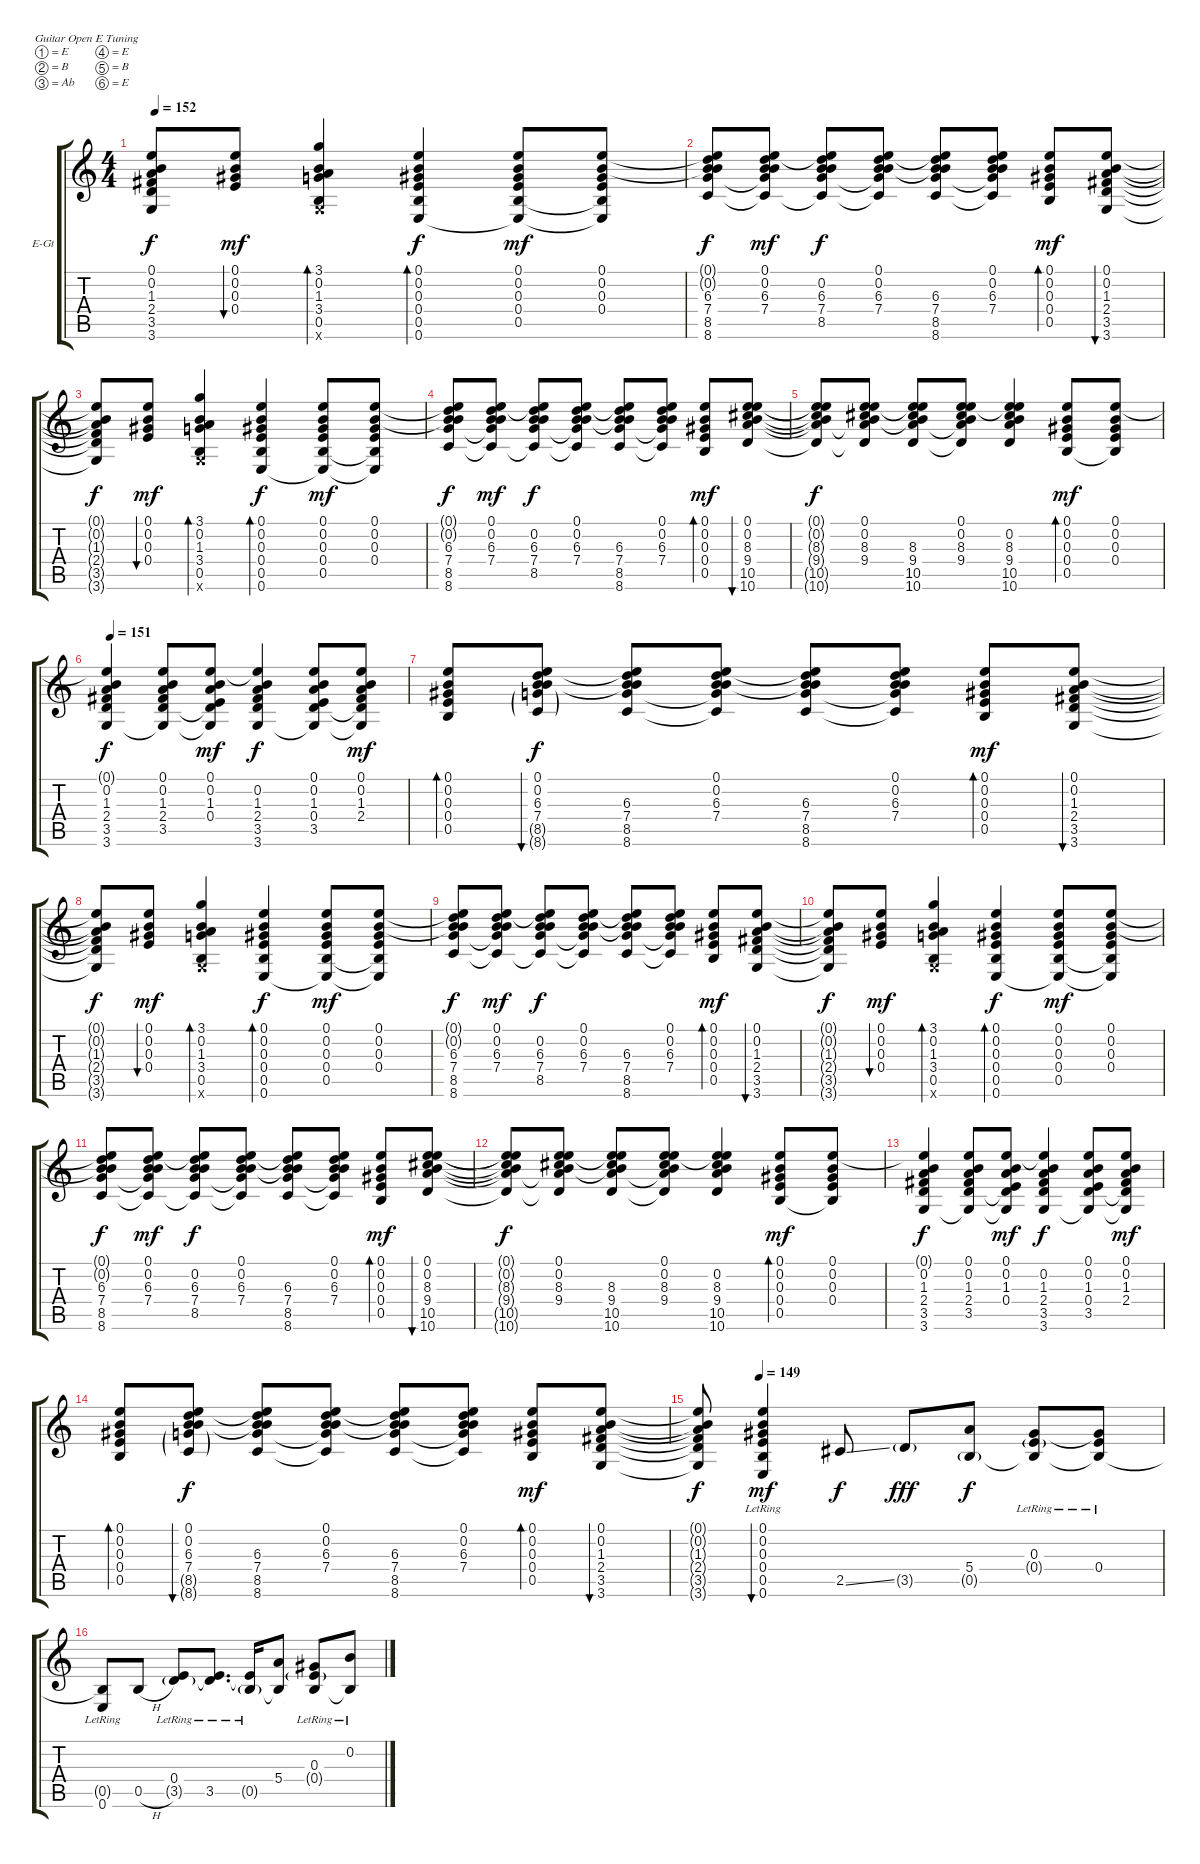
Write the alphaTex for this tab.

\bracketExtendMode groupsimilarinstruments
\firstSystemTrackNameOrientation horizontal
\otherSystemsTrackNameOrientation horizontal
\track ("guitar" "E-Gt") {instrument electricguitarclean}
\staff {score tabs}
\tuning (E4 B3 Ab3 E3 B2 E2)
\ts (4 4)
\tempo 152
\clef g2
\ks c
(0.1{t} 0.2{t} 1.3{t} 2.4{t} 3.5{t} 3.6{t}).8{dy f} (0.1 0.2 0.3 0.4).8{bu 30 dy mf} (3.1 0.2 1.3 3.4 0.5 3.6{x}).4{bd 30} (0.1 0.2 0.3 0.4 0.5 0.6).4{bd 30 dy f} (0.1 0.2 0.3 0.4 0.5 0.6{t}).8{dy mf} (0.1 0.2 0.3 0.4 0.5{t} 0.6{t}).8 |
(0.1{t} 0.2{t} 6.3 7.4 8.5 8.6).8{dy f} (0.1 0.2 6.3 7.4 8.5{t} 8.6{t}).8{dy mf} (0.1{t} 0.2 6.3 7.4 8.5 8.6{t}).8{dy f} (0.1 0.2 6.3 7.4 8.5{t} 8.6{t}).8 (0.1{t} 0.2{t} 6.3 7.4 8.5 8.6).8 (0.1 0.2 6.3 7.4 8.5{t} 8.6{t}).8 (0.1 0.2 0.3 0.4 0.5).8{bd 30 dy mf} (0.1 0.2 1.3 2.4 3.5 3.6).8{bu 30} |
(0.1{t} 0.2{t} 1.3{t} 2.4{t} 3.5{t} 3.6{t}).8{dy f} (0.1 0.2 0.3 0.4).8{bu 30 dy mf} (3.1 0.2 1.3 3.4 0.5 3.6{x}).4{bd 30} (0.1 0.2 0.3 0.4 0.5 0.6).4{bd 30 dy f} (0.1 0.2 0.3 0.4 0.5 0.6{t}).8{dy mf} (0.1 0.2 0.3 0.4 0.5{t} 0.6{t}).8 |
(0.1{t} 0.2{t} 6.3 7.4 8.5 8.6).8{dy f} (0.1 0.2 6.3 7.4 8.5{t} 8.6{t}).8{dy mf} (0.1{t} 0.2 6.3 7.4 8.5 8.6{t}).8{dy f} (0.1 0.2 6.3 7.4 8.5{t} 8.6{t}).8 (0.1{t} 0.2{t} 6.3 7.4 8.5 8.6).8 (0.1 0.2 6.3 7.4 8.5{t} 8.6{t}).8 (0.1 0.2 0.3 0.4 0.5).8{bd 30 dy mf} (0.1 0.2 8.3 9.4 10.5 10.6).8{bu 30} |
(0.1{t} 0.2{t} 8.3{t} 9.4{t} 10.5{t} 10.6{t}).8{dy f} (0.1 0.2 8.3 9.4 10.5{t} 10.6{t}).8 (0.1{t} 0.2{t} 8.3 9.4 10.5 10.6).8 (0.1 0.2 8.3 9.4 10.5{t} 10.6{t}).8 (0.1{t} 0.2 8.3 9.4 10.5 10.6).4 (0.1 0.2 0.3 0.4 0.5).8{bd 30 dy mf} (0.1 0.2 0.3 0.4 0.5{t}).8 |
\tempo 151
(0.1{t} 0.2 1.3 2.4 3.5 3.6).4{dy f} (0.1 0.2 1.3 2.4 3.5 3.6{t}).8 (0.1 0.2 1.3 0.4 3.5{t} 3.6{t}).8{dy mf} (0.1{t} 0.2 1.3 2.4 3.5 3.6).4{dy f} (0.1 0.2 1.3 0.4 3.5 3.6{t}).8 (0.1 0.2 1.3 2.4 3.5{t} 3.6{t}).8{dy mf} |
(0.1 0.2 0.3 0.4 0.5).8{bd 30} (0.1 0.2 6.3 7.4 8.5{g} 8.6{g}).8{bu 30 dy f} (0.1{t} 0.2{t} 6.3 7.4 8.5 8.6).8 (0.1 0.2 6.3 7.4 8.5{t} 8.6{t}).8 (0.1{t} 0.2{t} 6.3 7.4 8.5 8.6).8 (0.1 0.2 6.3 7.4 8.5{t} 8.6{t}).8 (0.1 0.2 0.3 0.4 0.5).8{bd 30 dy mf} (0.1 0.2 1.3 2.4 3.5 3.6).8{bu 30} |
(0.1{t} 0.2{t} 1.3{t} 2.4{t} 3.5{t} 3.6{t}).8{dy f} (0.1 0.2 0.3 0.4).8{bu 30 dy mf} (3.1 0.2 1.3 3.4 0.5 3.6{x}).4{bd 30} (0.1 0.2 0.3 0.4 0.5 0.6).4{bd 30 dy f} (0.1 0.2 0.3 0.4 0.5 0.6{t}).8{dy mf} (0.1 0.2 0.3 0.4 0.5{t} 0.6{t}).8 |
(0.1{t} 0.2{t} 6.3 7.4 8.5 8.6).8{dy f} (0.1 0.2 6.3 7.4 8.5{t} 8.6{t}).8{dy mf} (0.1{t} 0.2 6.3 7.4 8.5 8.6{t}).8{dy f} (0.1 0.2 6.3 7.4 8.5{t} 8.6{t}).8 (0.1{t} 0.2{t} 6.3 7.4 8.5 8.6).8 (0.1 0.2 6.3 7.4 8.5{t} 8.6{t}).8 (0.1 0.2 0.3 0.4 0.5).8{bd 30 dy mf} (0.1 0.2 1.3 2.4 3.5 3.6).8{bu 30} |
(0.1{t} 0.2{t} 1.3{t} 2.4{t} 3.5{t} 3.6{t}).8{dy f} (0.1 0.2 0.3 0.4).8{bu 30 dy mf} (3.1 0.2 1.3 3.4 0.5 3.6{x}).4{bd 30} (0.1 0.2 0.3 0.4 0.5 0.6).4{bd 30 dy f} (0.1 0.2 0.3 0.4 0.5 0.6{t}).8{dy mf} (0.1 0.2 0.3 0.4 0.5{t} 0.6{t}).8 |
(0.1{t} 0.2{t} 6.3 7.4 8.5 8.6).8{dy f} (0.1 0.2 6.3 7.4 8.5{t} 8.6{t}).8{dy mf} (0.1{t} 0.2 6.3 7.4 8.5 8.6{t}).8{dy f} (0.1 0.2 6.3 7.4 8.5{t} 8.6{t}).8 (0.1{t} 0.2{t} 6.3 7.4 8.5 8.6).8 (0.1 0.2 6.3 7.4 8.5{t} 8.6{t}).8 (0.1 0.2 0.3 0.4 0.5).8{bd 30 dy mf} (0.1 0.2 8.3 9.4 10.5 10.6).8{bu 30} |
(0.1{t} 0.2{t} 8.3{t} 9.4{t} 10.5{t} 10.6{t}).8{dy f} (0.1 0.2 8.3 9.4 10.5{t} 10.6{t}).8 (0.1{t} 0.2{t} 8.3 9.4 10.5 10.6).8 (0.1 0.2 8.3 9.4 10.5{t} 10.6{t}).8 (0.1{t} 0.2 8.3 9.4 10.5 10.6).4 (0.1 0.2 0.3 0.4 0.5).8{bd 30 dy mf} (0.1 0.2 0.3 0.4 0.5{t}).8 |
(0.1{t} 0.2 1.3 2.4 3.5 3.6).4{dy f} (0.1 0.2 1.3 2.4 3.5 3.6{t}).8 (0.1 0.2 1.3 0.4 3.5{t} 3.6{t}).8{dy mf} (0.1{t} 0.2 1.3 2.4 3.5 3.6).4{dy f} (0.1 0.2 1.3 0.4 3.5 3.6{t}).8 (0.1 0.2 1.3 2.4 3.5{t} 3.6{t}).8{dy mf} |
(0.1 0.2 0.3 0.4 0.5).8{bd 30} (0.1 0.2 6.3 7.4 8.5{g} 8.6{g}).8{bu 30 dy f} (0.1{t} 0.2{t} 6.3 7.4 8.5 8.6).8 (0.1 0.2 6.3 7.4 8.5{t} 8.6{t}).8 (0.1{t} 0.2{t} 6.3 7.4 8.5 8.6).8 (0.1 0.2 6.3 7.4 8.5{t} 8.6{t}).8 (0.1 0.2 0.3 0.4 0.5).8{bd 30 dy mf} (0.1 0.2 1.3 2.4 3.5 3.6).8{bu 30} |
\tempo (149 0.125)
(0.1{t} 0.2{t} 1.3{t} 2.4{t} 3.5{t} 3.6{t}).8{dy f} (0.1{lr} 0.2{lr} 0.3{lr} 0.4{lr} 0.5{lr} 0.6{lr}).4{bu 60 dy mf} 2.5{ss}.8{dy f} 3.5{g}.8{dy fff} (5.4 0.5{g}).8{dy f} (0.3{lr} 0.4{g lr} 0.5{t}).8 (0.3{lr t} 0.4{lr} 0.5{t}).8 |
(0.5{t} 0.6{lr}).8 0.5{h}.8 (0.4{lr} 3.5{g}).8 (0.4{lr t} 3.5).8{d} (0.4{lr t} 0.5{g}).16 (5.4 0.5{t}).8 (0.3{lr} 0.4{g lr} 0.5{t}).8 (0.2{lr} 0.5{t}).8
